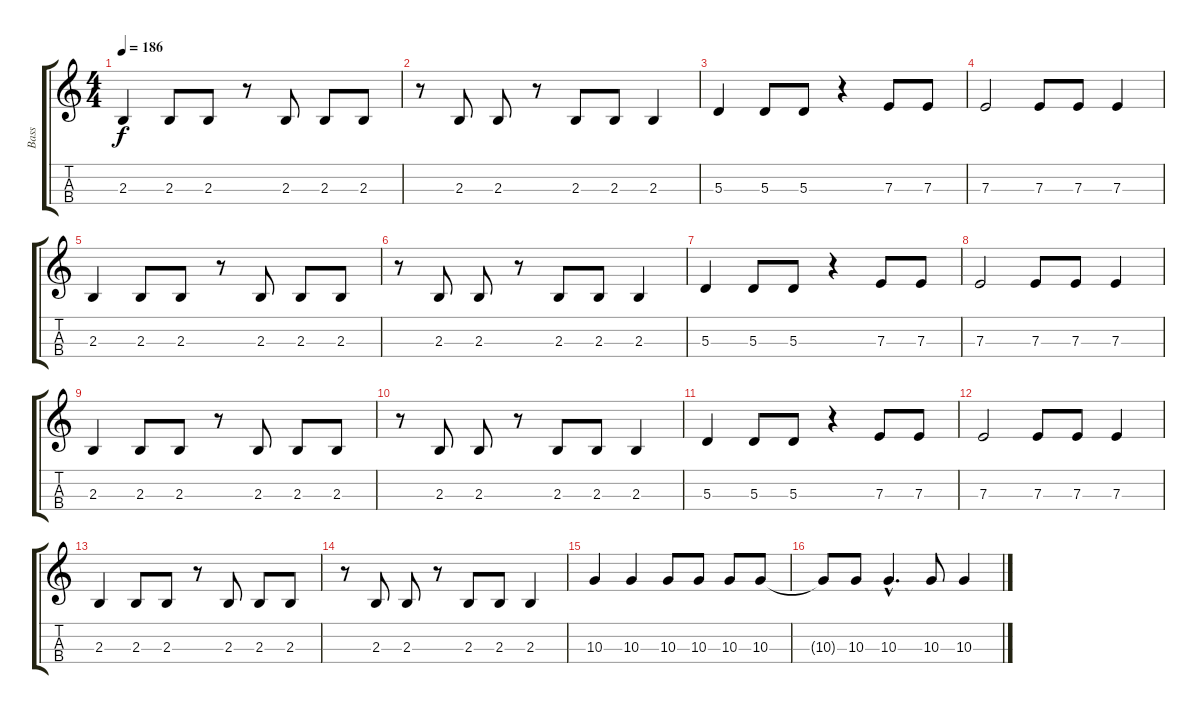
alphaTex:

\track ("Bass" "Bass") {instrument electricbassfinger}
\staff {score tabs}
\tuning (G3 D3 A2 D2) {hide}
\ts (4 4)
\tempo 186
\clef g2
\ks c
2.3.4{dy f} 2.3.8 2.3.8 r.8 2.3.8 2.3.8 2.3.8 |
r.8 2.3.8 2.3.8 r.8 2.3.8 2.3.8 2.3.4 |
5.3.4 5.3.8 5.3.8 r.4 7.3.8 7.3.8 |
7.3.2 7.3.8 7.3.8 7.3.4 |
2.3.4 2.3.8 2.3.8 r.8 2.3.8 2.3.8 2.3.8 |
r.8 2.3.8 2.3.8 r.8 2.3.8 2.3.8 2.3.4 |
5.3.4 5.3.8 5.3.8 r.4 7.3.8 7.3.8 |
7.3.2 7.3.8 7.3.8 7.3.4 |
2.3.4 2.3.8 2.3.8 r.8 2.3.8 2.3.8 2.3.8 |
r.8 2.3.8 2.3.8 r.8 2.3.8 2.3.8 2.3.4 |
5.3.4 5.3.8 5.3.8 r.4 7.3.8 7.3.8 |
7.3.2 7.3.8 7.3.8 7.3.4 |
2.3.4 2.3.8 2.3.8 r.8 2.3.8 2.3.8 2.3.8 |
r.8 2.3.8 2.3.8 r.8 2.3.8 2.3.8 2.3.4 |
10.3.4 10.3.4 10.3.8 10.3.8 10.3.8 10.3.8 |
10.3{t}.8 10.3.8 10.3{hac}.4{d} 10.3.8 10.3.4
